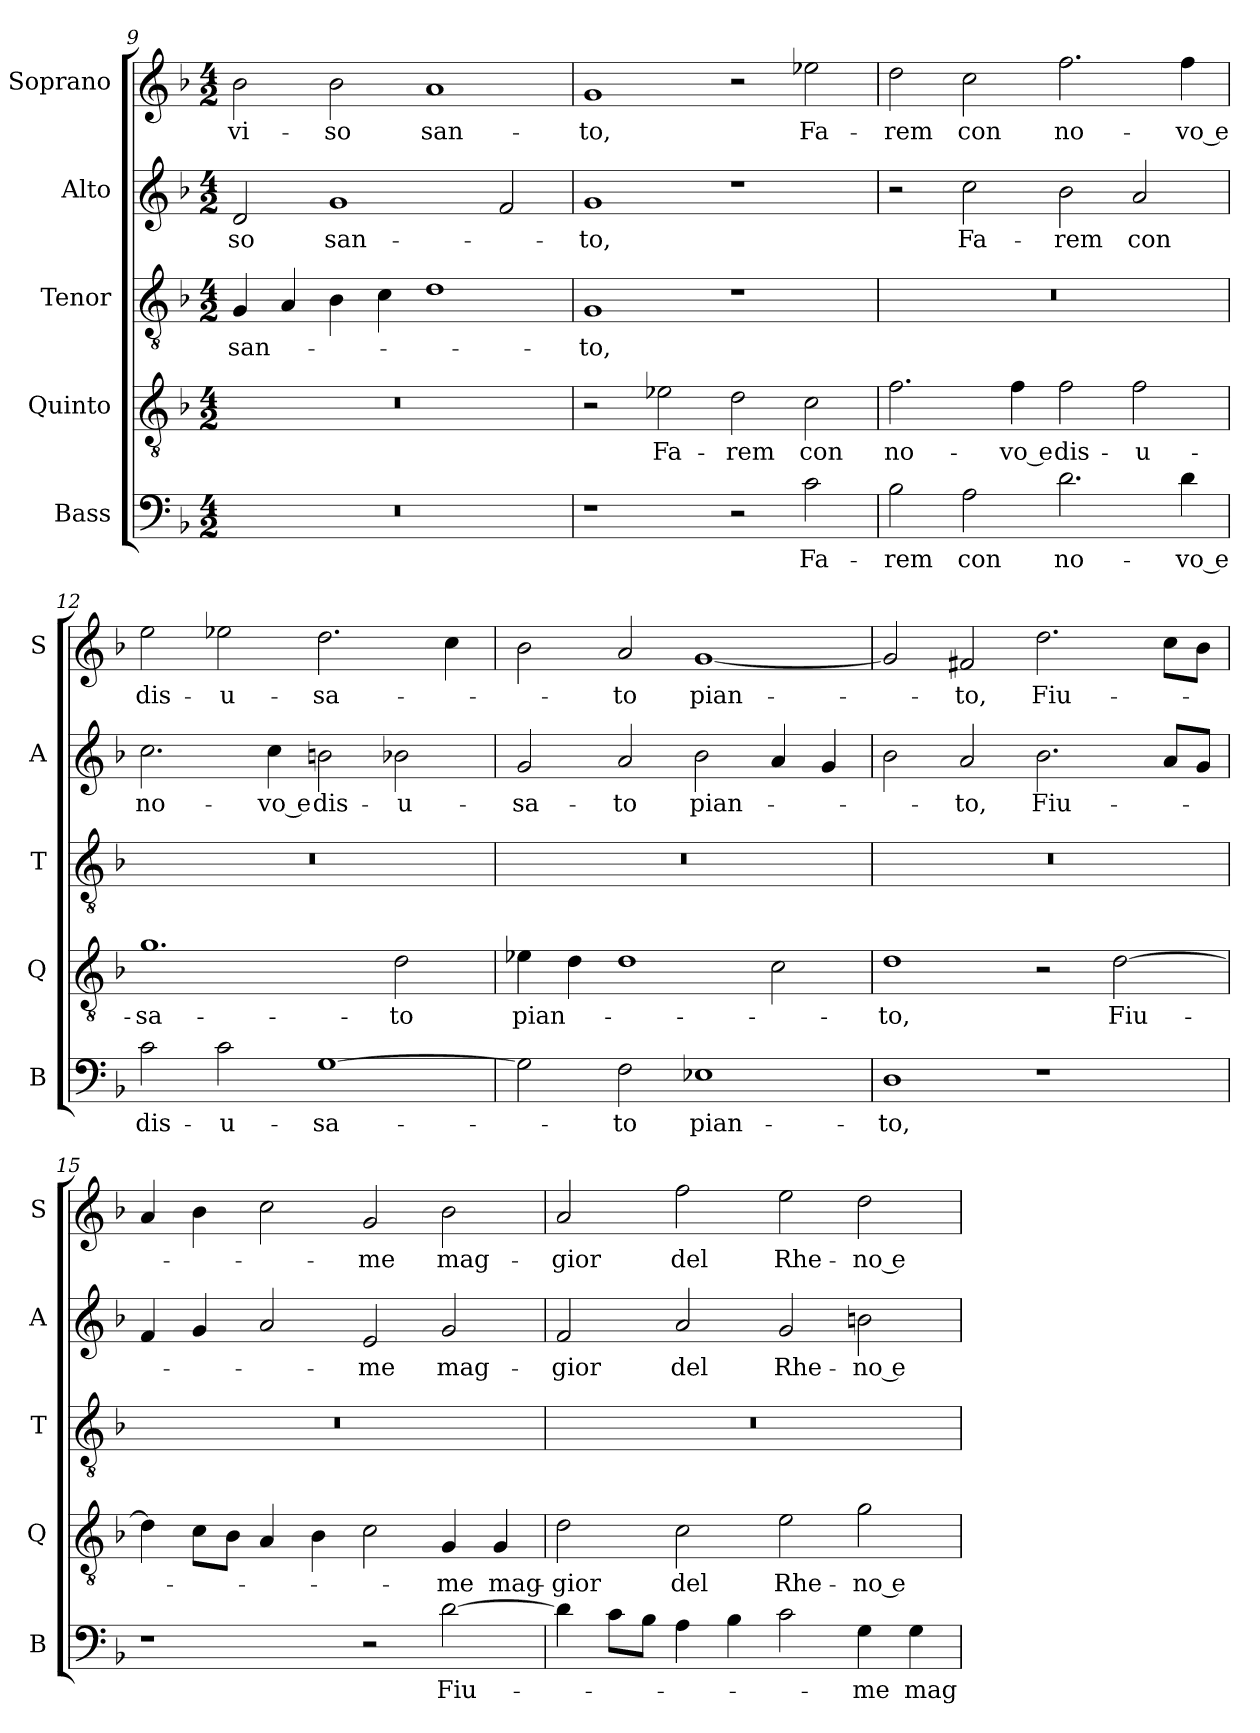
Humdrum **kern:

**kern	**text	**kern	**text	**kern	**text	**kern	**text	**kern	**text
*part5	*part5	*part4	*part4	*part3	*part3	*part2	*part2	*part1	*part1
*staff5	*staff5	*staff4	*staff4	*staff3	*staff3	*staff2	*staff2	*staff1	*staff1
*I"Bass	*	*I"Quinto	*	*I"Tenor	*	*I"Alto	*	*I"Soprano	*
*I'B	*	*I'Q	*	*I'T	*	*I'A	*	*I'S	*
!!LO:PB:g=z
*clefF4	*	*clefGv2	*	*clefGv2	*	*clefG2	*	*clefG2	*
*k[b-]	*	*k[b-]	*	*k[b-]	*	*k[b-]	*	*k[b-]	*
*F:	*	*F:	*	*F:	*	*F:	*	*F:	*
*M4/2	*	*M4/2	*	*M4/2	*	*M4/2	*	*M4/2	*
=9	=9	=9	=9	=9	=9	=9	=9	=9	=9
!	!	!	!	!	!LO:LY:b	!	!LO:LY:b	!	!LO:LY:b
0r	.	0r	.	4G/	san-	2d/	-so	2b-\	vi-
.	.	.	.	4A/	.	.	.	.	.
!	!	!	!	!	!	!	!LO:LY:b	!	!LO:LY:b
.	.	.	.	4B-\	.	1g	san-	2b-\	-so
.	.	.	.	4c\	.	.	.	.	.
!	!	!	!	!	!	!	!	!	!LO:LY:b
.	.	.	.	1d	.	.	.	1a	san-
.	.	.	.	.	.	2f/	.	.	.
=10	=10	=10	=10	=10	=10	=10	=10	=10	=10
!	!	!	!	!	!LO:LY:b	!	!LO:LY:b	!	!LO:LY:b
1r	.	2r	.	1G	-to,	1g	-to,	1g	-to,
!	!	!	!LO:LY:b	!	!	!	!	!	!
.	.	2e-X\	Fa-	.	.	.	.	.	.
!	!	!	!LO:LY:b	!	!	!	!	!	!
2r	.	2d\	-rem	1r	.	1r	.	2r	.
!	!LO:LY:b	!	!LO:LY:b	!	!	!	!	!	!LO:LY:b
2c\	Fa-	2c\	con	.	.	.	.	2ee-X\	Fa-
=11	=11	=11	=11	=11	=11	=11	=11	=11	=11
!	!LO:LY:b	!	!LO:LY:b	!	!	!	!	!	!LO:LY:b
2B-\	-rem	2.f\	no-	0r	.	2r	.	2dd\	-rem
!	!LO:LY:b	!	!	!	!	!	!LO:LY:b	!	!LO:LY:b
2A\	con	.	.	.	.	2cc\	Fa-	2cc\	con
!	!	!	!LO:LY:b	!	!	!	!	!	!
.	.	4f\	-vo e	.	.	.	.	.	.
!	!LO:LY:b	!	!LO:LY:b	!	!	!	!LO:LY:b	!	!LO:LY:b
2.d\	no-	2f\	dis-	.	.	2b-\	-rem	2.ff\	no-
!	!	!	!LO:LY:b	!	!	!	!LO:LY:b	!	!
.	.	2f\	-u-	.	.	2a/	con	.	.
!	!LO:LY:b	!	!	!	!	!	!	!	!LO:LY:b
4d\	-vo e	.	.	.	.	.	.	4ff\	-vo e
=12	=12	=12	=12	=12	=12	=12	=12	=12	=12
!	!LO:LY:b	!	!LO:LY:b	!	!	!	!LO:LY:b	!	!LO:LY:b
2c\	dis-	1.g	-sa-	0r	.	2.cc\	no-	2ee\	dis-
!	!LO:LY:b	!	!	!	!	!	!	!	!LO:LY:b
2c\	-u-	.	.	.	.	.	.	2ee-X\	-u-
!	!	!	!	!	!	!	!LO:LY:b	!	!
.	.	.	.	.	.	4cc\	-vo e	.	.
!	!LO:LY:b	!	!	!	!	!	!LO:LY:b	!	!LO:LY:b
[1G	-sa-	.	.	.	.	2bn\	dis-	2.dd\	-sa-
!	!	!	!LO:LY:b	!	!	!	!LO:LY:b	!	!
.	.	2d\	-to	.	.	2b-X\	-u-	.	.
.	.	.	.	.	.	.	.	4cc\	.
!!LO:LB:g=z
=13	=13	=13	=13	=13	=13	=13	=13	=13	=13
!	!	!	!LO:LY:b	!	!	!	!LO:LY:b	!	!
2G\]	.	4e-X\	pian-	0r	.	2g/	-sa-	2b-\	.
.	.	4d\	.	.	.	.	.	.	.
!	!LO:LY:b	!	!	!	!	!	!LO:LY:b	!	!LO:LY:b
2F\	-to	1d	.	.	.	2a/	-to	2a/	-to
!	!LO:LY:b	!	!	!	!	!	!LO:LY:b	!	!LO:LY:b
1E-X	pian-	.	.	.	.	2b-\	pian-	[1g	pian-
.	.	2c\	.	.	.	4a/	.	.	.
.	.	.	.	.	.	4g/	.	.	.
=14	=14	=14	=14	=14	=14	=14	=14	=14	=14
!	!LO:LY:b	!	!LO:LY:b	!	!	!	!	!	!
1D	-to,	1d	-to,	0r	.	2b-\	.	2g/]	.
!	!	!	!	!	!	!	!LO:LY:b	!	!LO:LY:b
.	.	.	.	.	.	2a/	-to,	2f#X/	-to,
!	!	!	!	!	!	!	!LO:LY:b	!	!LO:LY:b
1r	.	2r	.	.	.	2.b-\	Fiu-	2.dd\	Fiu-
!	!	!	!LO:LY:b	!	!	!	!	!	!
.	.	[2d\	Fiu-	.	.	.	.	.	.
.	.	.	.	.	.	8a/L	.	8cc\L	.
.	.	.	.	.	.	8g/J	.	8b-\J	.
=15	=15	=15	=15	=15	=15	=15	=15	=15	=15
1r	.	4d\]	.	0r	.	4f/	.	4a/	.
.	.	8c\L	.	.	.	4g/	.	4b-\	.
.	.	8B-\J	.	.	.	.	.	.	.
.	.	4A/	.	.	.	2a/	.	2cc\	.
.	.	4B-\	.	.	.	.	.	.	.
!	!	!	!	!	!	!	!LO:LY:b	!	!LO:LY:b
2r	.	2c\	.	.	.	2e/	-me	2g/	-me
!	!LO:LY:b	!	!LO:LY:b	!	!	!	!LO:LY:b	!	!LO:LY:b
[2d\	Fiu-	4G/	-me	.	.	2g/	mag-	2b-\	mag-
!	!	!	!LO:LY:b	!	!	!	!	!	!
.	.	4G/	mag-	.	.	.	.	.	.
!!LO:LB:g=z
=16	=16	=16	=16	=16	=16	=16	=16	=16	=16
!	!	!	!LO:LY:b	!	!	!	!LO:LY:b	!	!LO:LY:b
4d\]	.	2d\	-gior	0r	.	2f/	-gior	2a/	-gior
8c\L	.	.	.	.	.	.	.	.	.
8B-\J	.	.	.	.	.	.	.	.	.
!	!	!	!LO:LY:b	!	!	!	!LO:LY:b	!	!LO:LY:b
4A\	.	2c\	del	.	.	2a/	del	2ff\	del
4B-\	.	.	.	.	.	.	.	.	.
!	!	!	!LO:LY:b	!	!	!	!LO:LY:b	!	!LO:LY:b
2c\	.	2e\	Rhe-	.	.	2g/	Rhe-	2ee\	Rhe-
!	!LO:LY:b	!	!LO:LY:b	!	!	!	!LO:LY:b	!	!LO:LY:b
4G\	-me	2g\	-no e	.	.	2bn\	-no e	2dd\	-no e
!	!LO:LY:b	!	!	!	!	!	!	!	!
4G\	mag-	.	.	.	.	.	.	.	.
=	=	=	=	=	=	=	=	=	=
*-	*-	*-	*-	*-	*-	*-	*-	*-	*-
